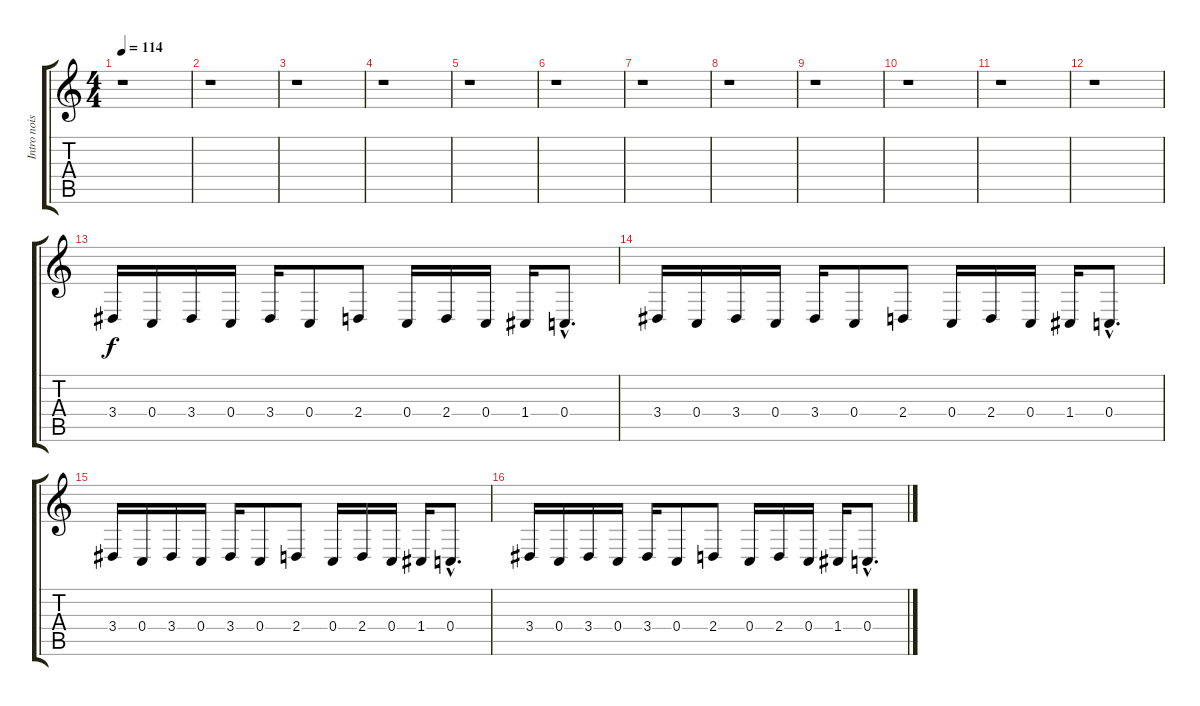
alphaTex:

\track ("Intro noise (Drop C)" "Intro nois") {instrument lead1square}
\staff {score tabs}
\tuning (D4 A3 F3 C3 G2 C2) {hide}
\ts (4 4)
\tempo 114
\clef g2
\ks c
r.1{dy f} |
r.1 |
r.1 |
r.1 |
r.1 |
r.1 |
r.1 |
r.1 |
r.1 |
r.1 |
r.1 |
r.1 |
3.4.16 0.4.16 3.4.16 0.4.16 3.4.16 0.4.8 2.4.8 0.4.16 2.4.16 0.4.16 1.4.16 0.4{hac}.8{d} |
3.4.16 0.4.16 3.4.16 0.4.16 3.4.16 0.4.8 2.4.8 0.4.16 2.4.16 0.4.16 1.4.16 0.4{hac}.8{d} |
3.4.16 0.4.16 3.4.16 0.4.16 3.4.16 0.4.8 2.4.8 0.4.16 2.4.16 0.4.16 1.4.16 0.4{hac}.8{d} |
3.4.16 0.4.16 3.4.16 0.4.16 3.4.16 0.4.8 2.4.8 0.4.16 2.4.16 0.4.16 1.4.16 0.4{hac}.8{d}
